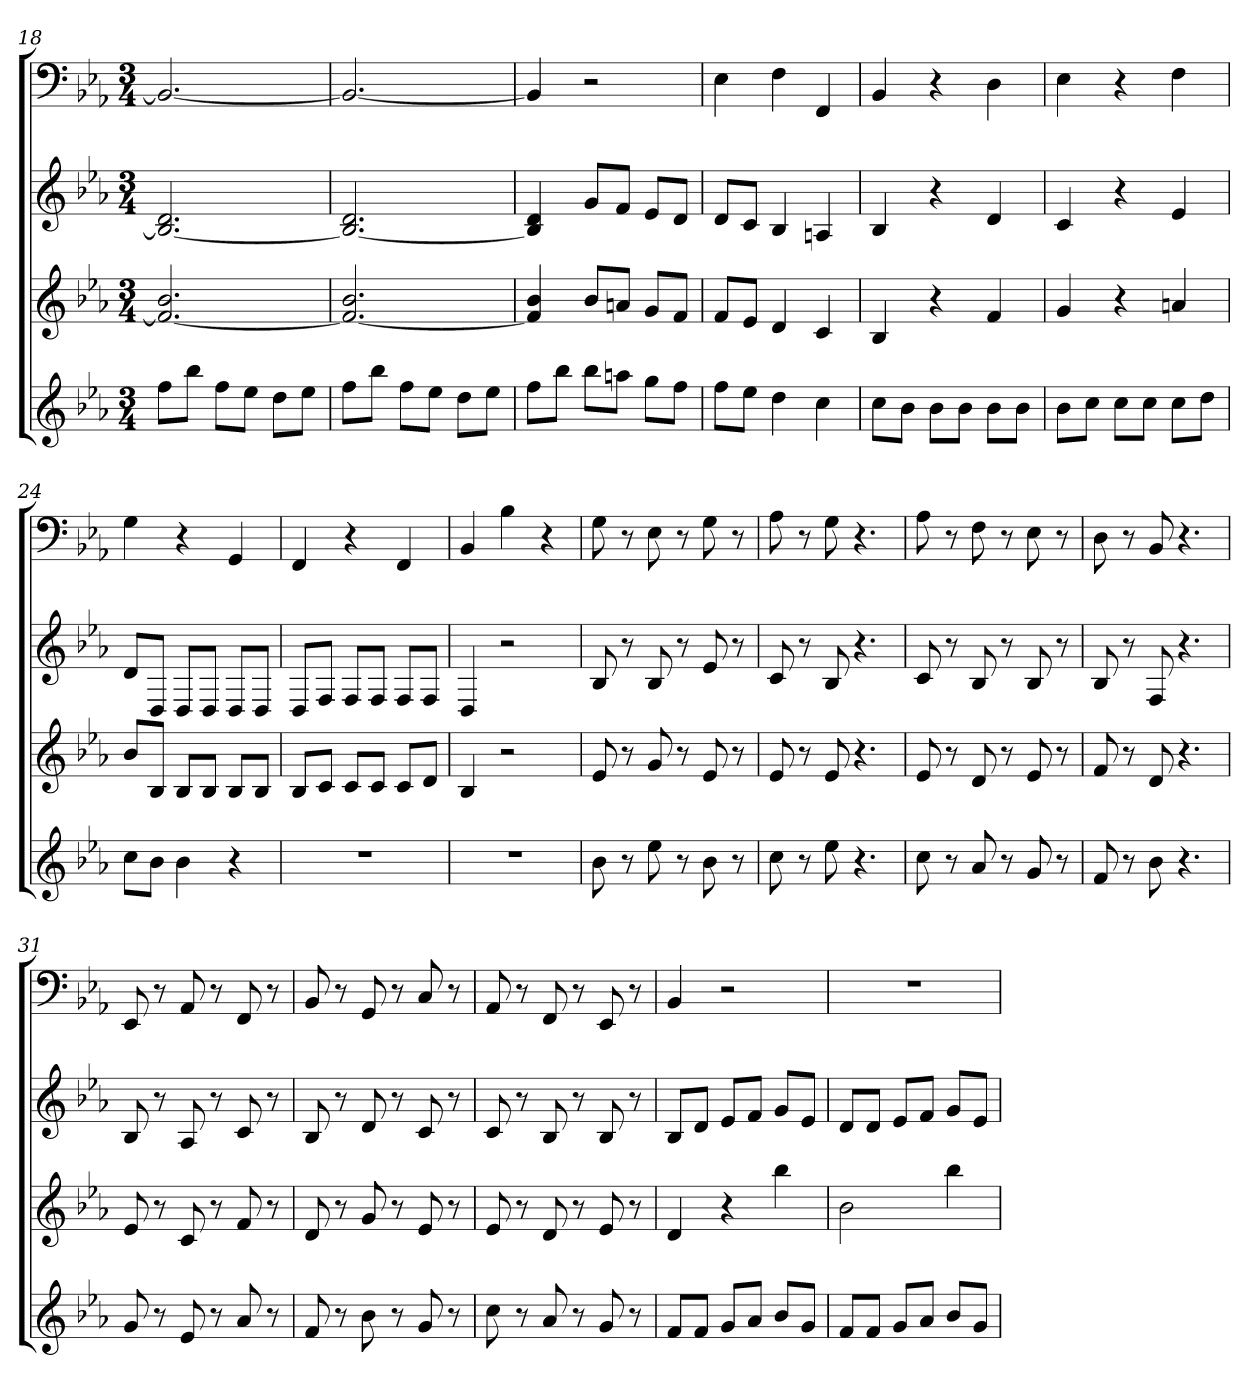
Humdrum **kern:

**kern	**kern	**kern	**kern
*part4	*part3	*part2	*part1
*staff4	*staff3	*staff2	*staff1
*k[b-e-a-]	*k[b-e-a-]	*k[b-e-a-]	*k[b-e-a-]
*E-:	*E-:	*E-:	*E-:
*M3/4	*M3/4	*M3/4	*M3/4
=18	=18	=18	=18
8ffL	2.f_ 2.b-	2.B-_ 2.d	2.BB-_
8bb-J	.	.	.
8ffL	.	.	.
8ee-J	.	.	.
8ddL	.	.	.
8ee-J	.	.	.
=19	=19	=19	=19
8ffL	2.f_ 2.b-	2.B-_ 2.d	2.BB-_
8bb-J	.	.	.
8ffL	.	.	.
8ee-J	.	.	.
8ddL	.	.	.
8ee-J	.	.	.
=20	=20	=20	=20
8ffL	4f] 4b-	4B-] 4d	4BB-]
8bb-J	.	.	.
8bb-L	8b-L	8gL	2r
8aanJ	8anJ	8fJ	.
8ggL	8gL	8e-L	.
8ffJ	8fJ	8dJ	.
=21	=21	=21	=21
8ffL	8fL	8dL	4E-
8ee-J	8e-J	8cJ	.
4dd	4d	4B-	4F
4cc	4c	4An	4FF
=22	=22	=22	=22
8ccL	4B-	4B-	4BB-
8b-J	.	.	.
8b-L	4r	4r	4r
8b-J	.	.	.
8b-L	4f	4d	4D
8b-J	.	.	.
=23	=23	=23	=23
8b-L	4g	4c	4E-
8ccJ	.	.	.
8ccL	4r	4r	4r
8ccJ	.	.	.
8ccL	4an	4e-	4F
8ddJ	.	.	.
=24	=24	=24	=24
8ccL	8b-L	8dL	4G
8b-J	8B-J	8DJ	.
4b-	8B-L	8DL	4r
.	8B-J	8DJ	.
4r	8B-L	8DL	4GG
.	8B-J	8DJ	.
=25	=25	=25	=25
2.r	8B-L	8DL	4FF
.	8cJ	8FJ	.
.	8cL	8FL	4r
.	8cJ	8FJ	.
.	8cL	8FL	4FF
.	8dJ	8FJ	.
=26	=26	=26	=26
2.r	4B-	4D	4BB-
.	2r	2r	4B-
.	.	.	4r
=27	=27	=27	=27
8b-	8e-	8B-	8G
8r	8r	8r	8r
8ee-	8g	8B-	8E-
8r	8r	8r	8r
8b-	8e-	8e-	8G
8r	8r	8r	8r
=28	=28	=28	=28
8cc	8e-	8c	8A-
8r	8r	8r	8r
8ee-	8e-	8B-	8G
4.r	4.r	4.r	4.r
=29	=29	=29	=29
8cc	8e-	8c	8A-
8r	8r	8r	8r
8a-	8d	8B-	8F
8r	8r	8r	8r
8g	8e-	8B-	8E-
8r	8r	8r	8r
=30	=30	=30	=30
8f	8f	8B-	8D
8r	8r	8r	8r
8b-	8d	8F	8BB-
4.r	4.r	4.r	4.r
=31	=31	=31	=31
8g	8e-	8B-	8EE-
8r	8r	8r	8r
8e-	8c	8A-	8AA-
8r	8r	8r	8r
8a-	8f	8c	8FF
8r	8r	8r	8r
=32	=32	=32	=32
8f	8d	8B-	8BB-
8r	8r	8r	8r
8b-	8g	8d	8GG
8r	8r	8r	8r
8g	8e-	8c	8C
8r	8r	8r	8r
=33	=33	=33	=33
8cc	8e-	8c	8AA-
8r	8r	8r	8r
8a-	8d	8B-	8FF
8r	8r	8r	8r
8g	8e-	8B-	8EE-
8r	8r	8r	8r
=34	=34	=34	=34
8fL	4d	8B-L	4BB-
8fJ	.	8dJ	.
8gL	4r	8e-L	2r
8a-J	.	8fJ	.
8b-L	4bb-	8gL	.
8gJ	.	8e-J	.
=35	=35	=35	=35
8fL	2b-	8dL	2.r
8fJ	.	8dJ	.
8gL	.	8e-L	.
8a-J	.	8fJ	.
8b-L	4bb-	8gL	.
8gJ	.	8e-J	.
=	=	=	=
*-	*-	*-	*-
